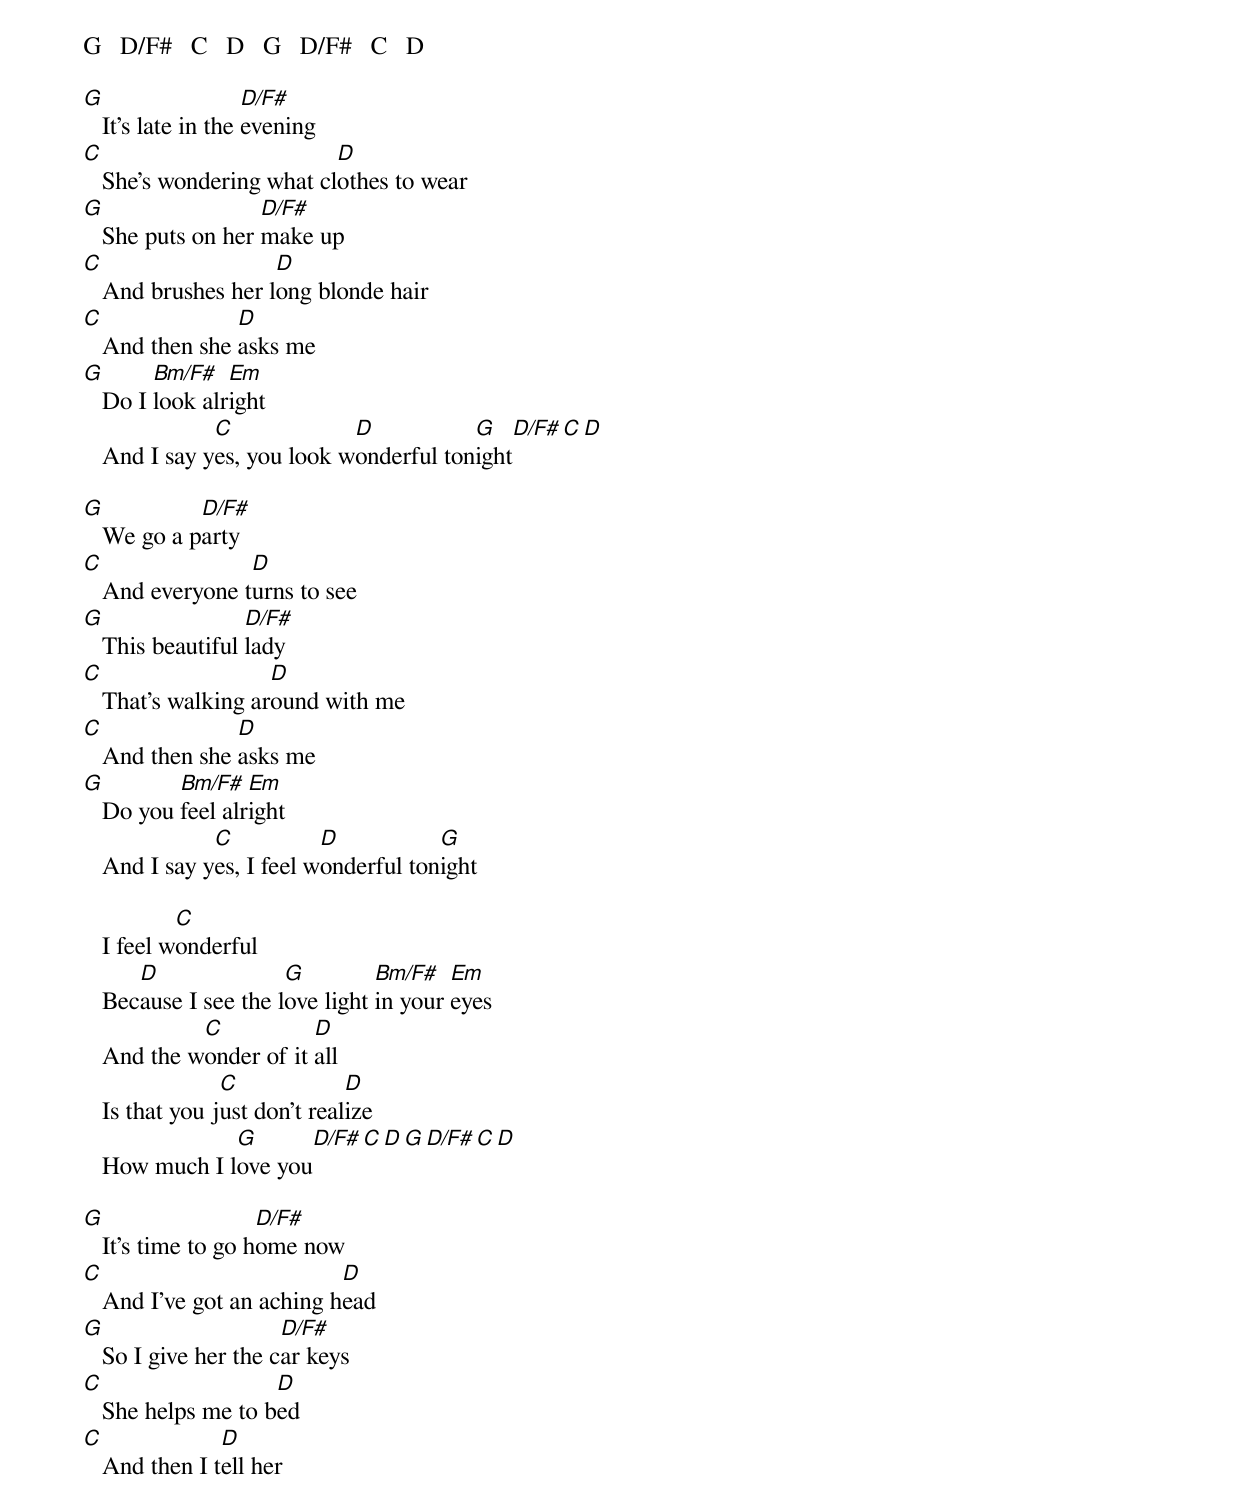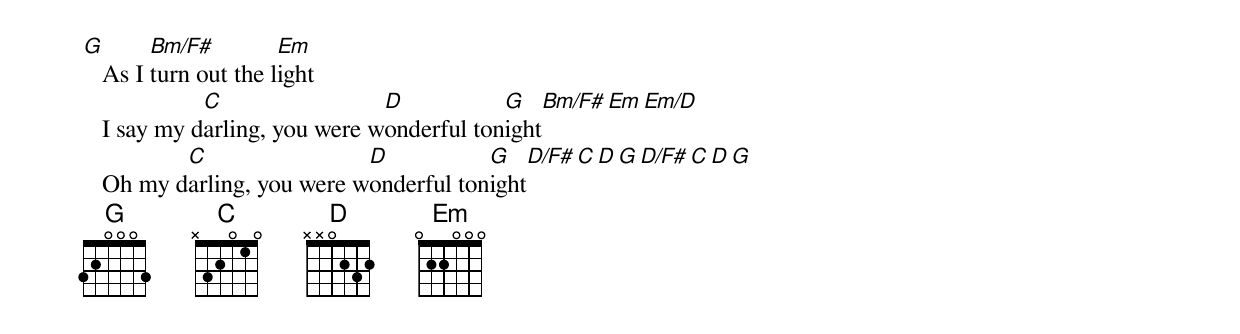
G   D/F#   C   D   G   D/F#   C   D

G                   D/F#
   It's late in the evening
C                         D
   She's wondering what clothes to wear
G                  D/F#
   She puts on her make up
C                   D
   And brushes her long blonde hair
C               D
   And then she asks me
G       Bm/F#   Em
   Do I look alright
              C             D           G     D/F#  C  D
   And I say yes, you look wonderful tonight

G           D/F#
   We go a party
C                D
   And everyone turns to see
G                 D/F#
   This beautiful lady
C                   D
   That's walking around with me
C               D
   And then she asks me
G         Bm/F#   Em
   Do you feel alright
              C           D           G
   And I say yes, I feel wonderful tonight

           C
   I feel wonderful
      D               G         Bm/F#   Em
   Because I see the love light in your eyes
            C           D
   And the wonder of it all
                C             D
   Is that you just don't realize
               G        D/F#  C  D  G  D/F#  C  D
   How much I love you

G                   D/F#
   It's time to go home now
C                          D
   And I've got an aching head
G                     D/F#
   So I give her the car keys
C                   D
   She helps me to bed
C              D
   And then I tell her
G       Bm/F#         Em
   As I turn out the light
             C                 D           G     Bm/F#  Em Em/D
   I say my darling, you were wonderful tonight
          C                 D           G   D/F#  C  D  G  D/F#  C  D  G
   Oh my darling, you were wonderful tonight
